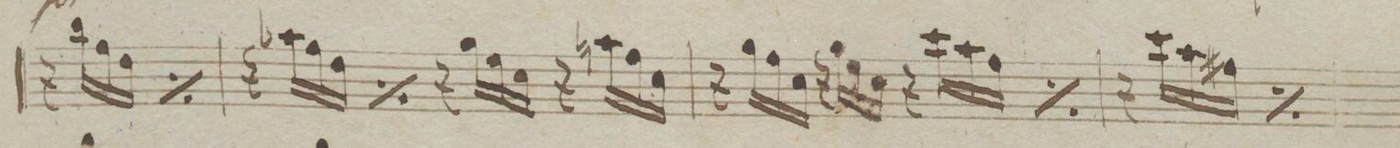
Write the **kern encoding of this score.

**kern	**dynam
*I"Violio 1mo	*
*clefG2	*
*k[b-]	*
*met(c)	*
*M4/4	*
16r	.
16bb-\LL	.
16ff\	.
16dd\JJ	.
*rep	*
16r	.
16bb-\LL	.
16ff\	.
16dd\JJ	.
*Xrep	*
=10	=10
16r	.
16aa-X\LL	.
16ff\	.
16dd\JJ	.
*rep	*
16r	.
16aa-X\LL	.
16ff\	.
16dd\JJ	.
*Xrep	*
16r	.
16gg\LL	.
16ee\	.
16cc\JJ	.
16r	.
16aan\LL	.
16ff\	.
16cc\JJ	.
=11	=11
16r	.
16gg\LL	.
16ff\	.
16cc\JJ	.
16r	.
16gg\LL	.
16ee\	.
16cc\JJ	.
16r	.
16ccc\LL	.
16aa\	.
16ff\JJ	.
*rep	*
16r	.
16ccc\LL	.
16aa\	.
16ff\JJ	.
*Xrep	*
=12	=12
16r	.
16ccc\LL	.
16aa\	.
16ff#X\JJ	.
*rep	*
16r	.
16ccc\LL	.
16aa\	.
16ff#X\JJ	.
*Xrep	*
*-	*-
